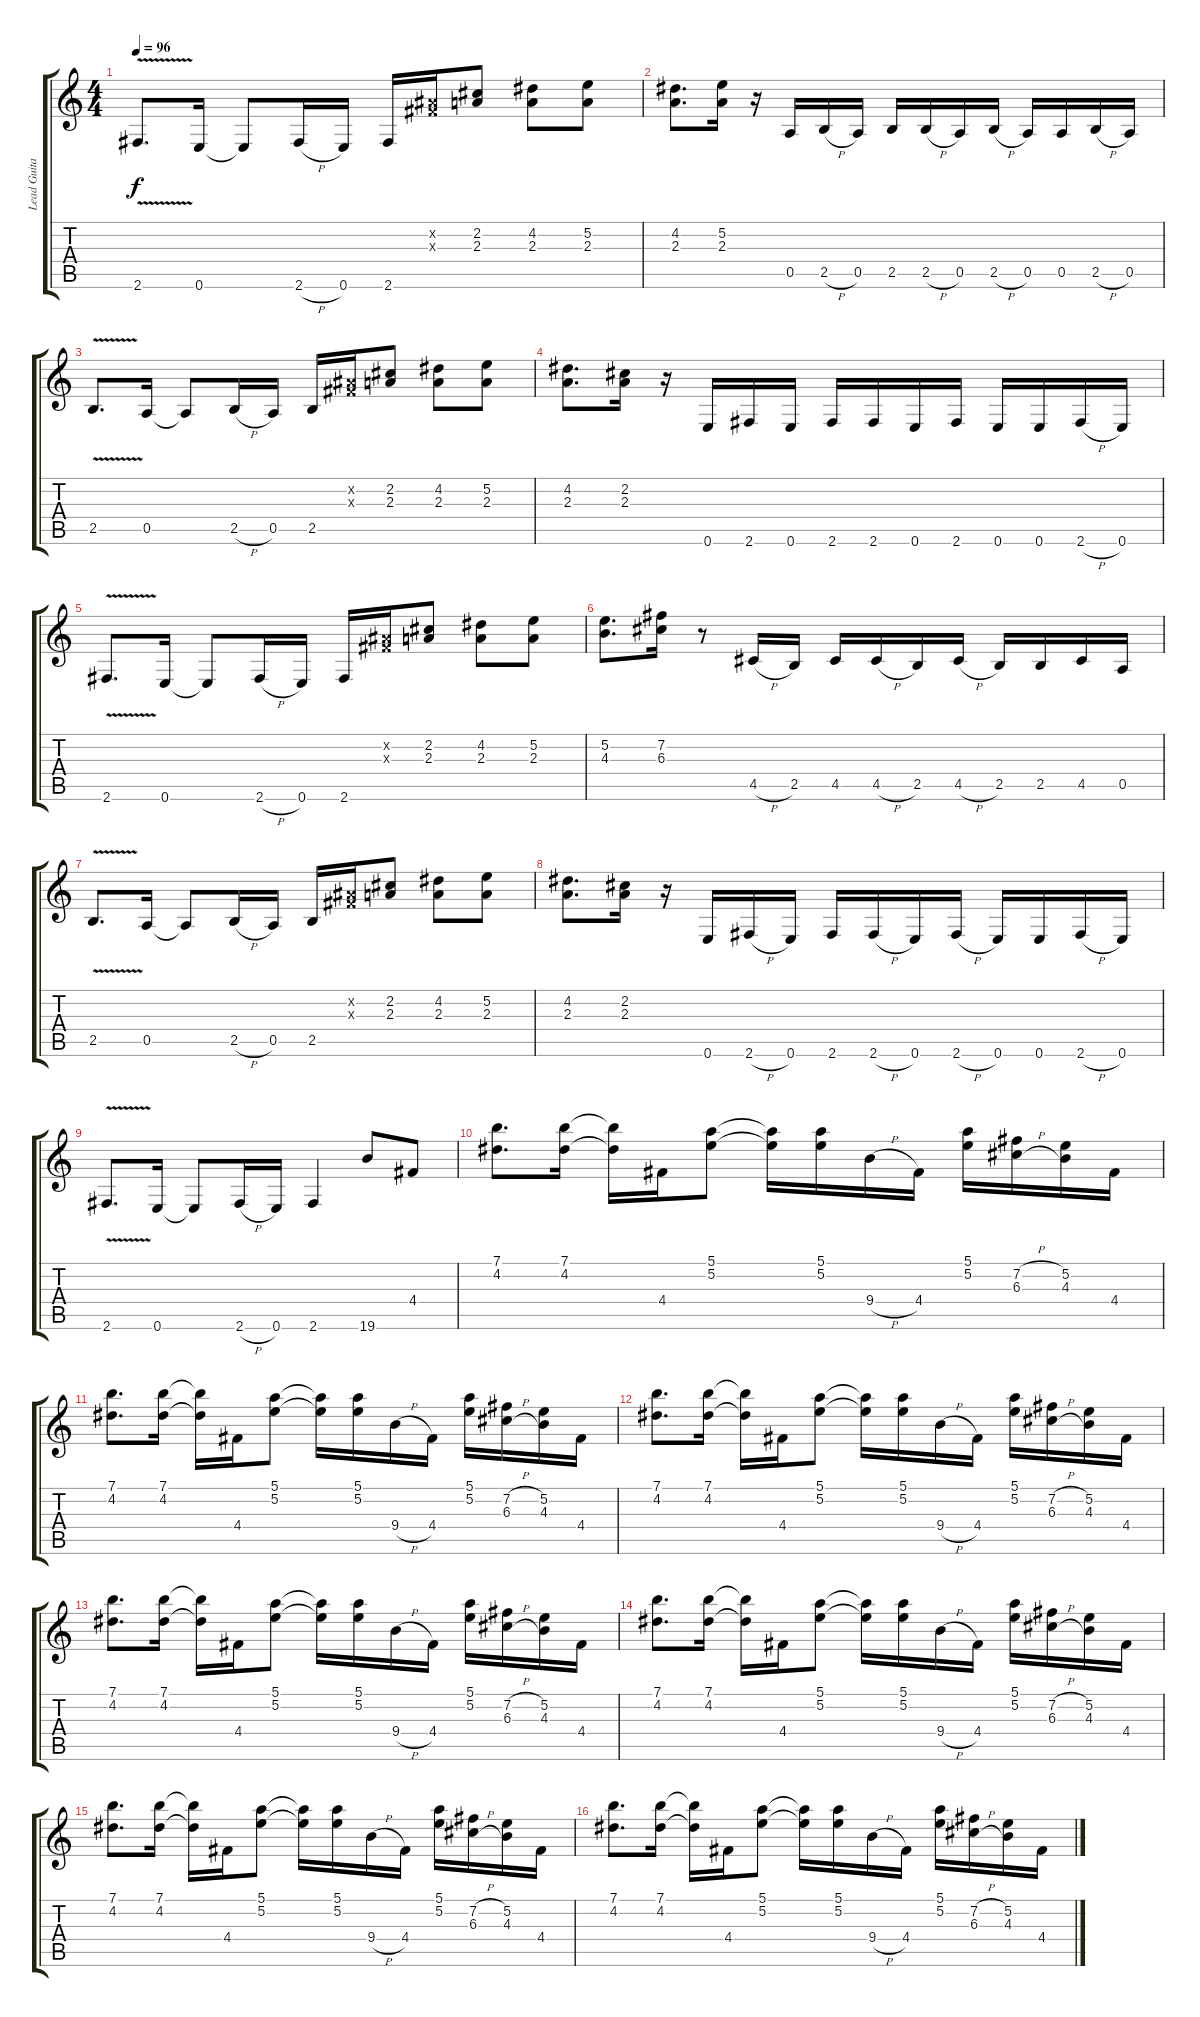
\track ("Lead Guitar" "Lead Guita") {instrument distortionguitar}
\staff {score tabs}
\tuning (E4 B3 G3 D3 A2 E2) {hide}
\ts (4 4)
\tempo 96
\clef g2
\ks c
2.6{v}.8{d dy f} 0.6.16 0.6{t}.8 2.6{h}.16 0.6.16 2.6.16 (-1.2{x} -1.3{x}).16 (2.2 2.3).8 (4.2 2.3).8 (5.2 2.3).8 |
(4.2 2.3).8{d} (5.2 2.3).16 r.16 0.5.16 2.5{h}.16 0.5.16 2.5.16 2.5{h}.16 0.5.16 2.5{h}.16 0.5.16 0.5.16 2.5{h}.16 0.5.16 |
2.5{v}.8{d} 0.5.16 0.5{t}.8 2.5{h}.16 0.5.16 2.5.16 (-1.2{x} -1.3{x}).16 (2.2 2.3).8 (4.2 2.3).8 (5.2 2.3).8 |
(4.2 2.3).8{d} (2.2 2.3).16 r.16 0.6.16 2.6.16 0.6.16 2.6.16 2.6.16 0.6.16 2.6.16 0.6.16 0.6.16 2.6{h}.16 0.6.16 |
2.6{v}.8{d} 0.6.16 0.6{t}.8 2.6{h}.16 0.6.16 2.6.16 (-1.2{x} -1.3{x}).16 (2.2 2.3).8 (4.2 2.3).8 (5.2 2.3).8 |
(5.2 4.3).8{d} (7.2 6.3).16 r.8 4.5{h}.16 2.5.16 4.5.16 4.5{h}.16 2.5.16 4.5{h}.16 2.5.16 2.5.16 4.5.16 0.5.16 |
2.5{v}.8{d} 0.5.16 0.5{t}.8 2.5{h}.16 0.5.16 2.5.16 (-1.2{x} -1.3{x}).16 (2.2 2.3).8 (4.2 2.3).8 (5.2 2.3).8 |
(4.2 2.3).8{d} (2.2 2.3).16 r.16 0.6.16 2.6{h}.16 0.6.16 2.6.16 2.6{h}.16 0.6.16 2.6{h}.16 0.6.16 0.6.16 2.6{h}.16 0.6.16 |
2.6{v}.8{d} 0.6.16 0.6{t}.8 2.6{h}.16 0.6.16 2.6.4 19.6.8 4.4.8 |
(7.1 4.2).8{d} (7.1 4.2).16 (7.1{t} 4.2{t}).16 4.4.16 (5.1 5.2).8 (5.1{t} 5.2{t}).16 (5.1 5.2).16 9.4{h}.16 4.4.16 (5.1 5.2).16 (7.2{h} 6.3{h}).16 (5.2 4.3).16 4.4.16 |
(7.1 4.2).8{d} (7.1 4.2).16 (7.1{t} 4.2{t}).16 4.4.16 (5.1 5.2).8 (5.1{t} 5.2{t}).16 (5.1 5.2).16 9.4{h}.16 4.4.16 (5.1 5.2).16 (7.2{h} 6.3{h}).16 (5.2 4.3).16 4.4.16 |
(7.1 4.2).8{d} (7.1 4.2).16 (7.1{t} 4.2{t}).16 4.4.16 (5.1 5.2).8 (5.1{t} 5.2{t}).16 (5.1 5.2).16 9.4{h}.16 4.4.16 (5.1 5.2).16 (7.2{h} 6.3{h}).16 (5.2 4.3).16 4.4.16 |
(7.1 4.2).8{d} (7.1 4.2).16 (7.1{t} 4.2{t}).16 4.4.16 (5.1 5.2).8 (5.1{t} 5.2{t}).16 (5.1 5.2).16 9.4{h}.16 4.4.16 (5.1 5.2).16 (7.2{h} 6.3{h}).16 (5.2 4.3).16 4.4.16 |
(7.1 4.2).8{d} (7.1 4.2).16 (7.1{t} 4.2{t}).16 4.4.16 (5.1 5.2).8 (5.1{t} 5.2{t}).16 (5.1 5.2).16 9.4{h}.16 4.4.16 (5.1 5.2).16 (7.2{h} 6.3{h}).16 (5.2 4.3).16 4.4.16 |
(7.1 4.2).8{d} (7.1 4.2).16 (7.1{t} 4.2{t}).16 4.4.16 (5.1 5.2).8 (5.1{t} 5.2{t}).16 (5.1 5.2).16 9.4{h}.16 4.4.16 (5.1 5.2).16 (7.2{h} 6.3{h}).16 (5.2 4.3).16 4.4.16 |
(7.1 4.2).8{d} (7.1 4.2).16 (7.1{t} 4.2{t}).16 4.4.16 (5.1 5.2).8 (5.1{t} 5.2{t}).16 (5.1 5.2).16 9.4{h}.16 4.4.16 (5.1 5.2).16 (7.2{h} 6.3{h}).16 (5.2 4.3).16 4.4.16
